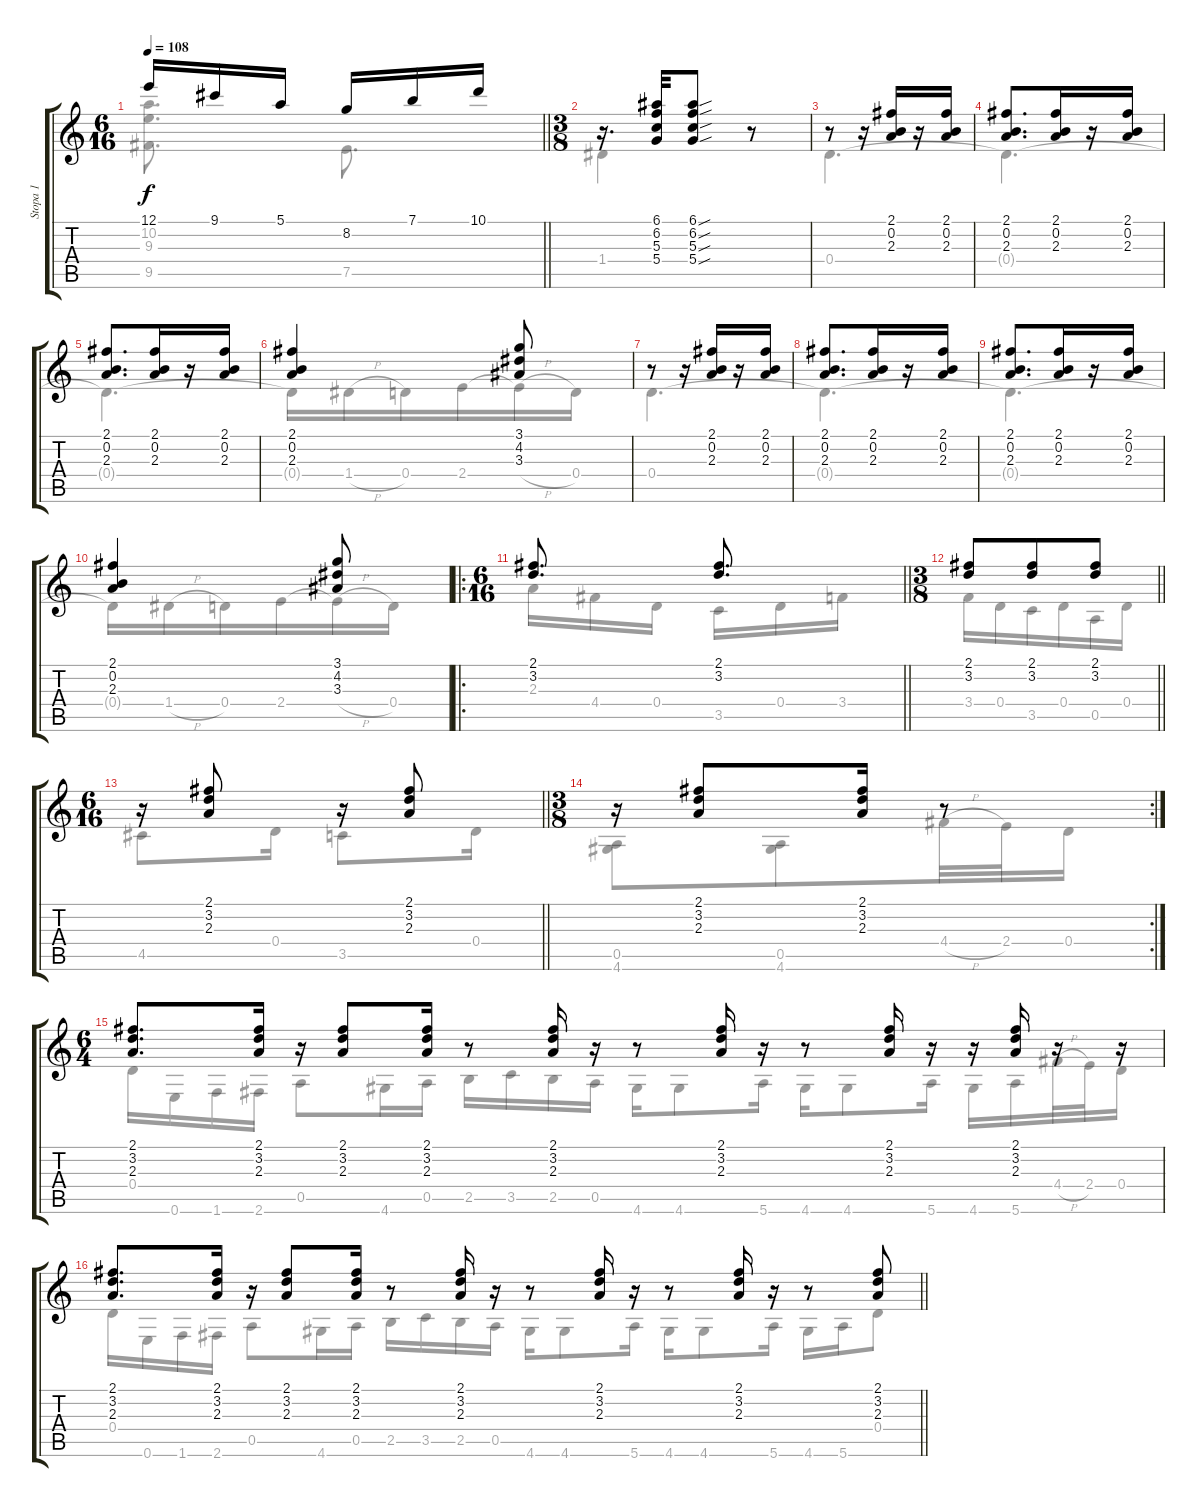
\track ("Stopa 1" "Stopa 1") {instrument acousticguitarnylon}
\staff {score tabs}
\tuning (E4 B3 G3 D3 A2 E2) {hide}
\voice
\ts (6 16)
\tempo 108
\clef g2
\barLineRight lightlight
\ks c
12.1.16{dy f} 9.1.16 5.1.16 8.2.16 7.1.16 10.1.16 |
\ts (3 8)
r.16{d} (6.1 6.2 5.3 5.4).32 (6.1{sou} 6.2{sou} 5.3{sou} 5.4{sou}).8 r.8 |
r.8 r.16 (2.1 0.2 2.3).16 r.16 (2.1 0.2 2.3).16 |
(2.1 0.2 2.3).8{d beam merge} (2.1 0.2 2.3).16 r.16 (2.1 0.2 2.3).16 |
(2.1 0.2 2.3).8{d beam merge} (2.1 0.2 2.3).16 r.16 (2.1 0.2 2.3).16 |
(2.1 0.2 2.3).4 (3.1 4.2 3.3).8 |
r.8 r.16 (2.1 0.2 2.3).16 r.16 (2.1 0.2 2.3).16 |
(2.1 0.2 2.3).8{d beam merge} (2.1 0.2 2.3).16 r.16 (2.1 0.2 2.3).16 |
(2.1 0.2 2.3).8{d beam merge} (2.1 0.2 2.3).16 r.16 (2.1 0.2 2.3).16 |
(2.1 0.2 2.3).4 (3.1 4.2 3.3).8 |
\ro
\ts (6 16)
\barLineRight lightlight
(2.1 3.2).8{d} (2.1 3.2).8{d} |
\ts (3 8)
\barLineRight lightlight
(2.1 3.2).8 (2.1 3.2).8 (2.1 3.2).8 |
\ts (6 16)
\barLineRight lightlight
r.16 (2.1 3.2 2.3).8 r.16 (2.1 3.2 2.3).8 |
\rc 2
\ts (3 8)
r.16 (2.1 3.2 2.3).8{beam merge} (2.1 3.2 2.3).16 r.8 |
\ts (6 4)
(2.1 3.2 2.3).8{d} (2.1 3.2 2.3).16 r.16 (2.1 3.2 2.3).8 (2.1 3.2 2.3).16 r.8 (2.1 3.2 2.3).16 r.16 r.8 (2.1 3.2 2.3).16 r.16 r.8 (2.1 3.2 2.3).16 r.16 r.16 (2.1 3.2 2.3).16 r.16 r.16 |
\barLineRight lightlight
(2.1 3.2 2.3).8{d} (2.1 3.2 2.3).16 r.16 (2.1 3.2 2.3).8 (2.1 3.2 2.3).16 r.8 (2.1 3.2 2.3).16 r.16 r.8 (2.1 3.2 2.3).16 r.16 r.8 (2.1 3.2 2.3).16 r.16 r.8 (2.1 3.2 2.3).8
\voice
\clef g2
\ottava regular
\simile none
\barLineRight lightlight
\ks c
(10.2 9.3 9.5).8{d dy f} 7.5.8{d} |
1.4.4 r.8 |
0.4.4{d} |
0.4{t}.4{d} |
0.4{t}.4{d} |
0.4{t}.16 1.4{h}.16{beam merge} 0.4.16 2.4.16{beam merge} 2.4{h t}.16 0.4.16 |
0.4.4{d} |
0.4{t}.4{d} |
0.4{t}.4{d} |
0.4{t}.16 1.4{h}.16{beam merge} 0.4.16 2.4.16{beam merge} 2.4{h t}.16 0.4.16 |
\barLineRight lightlight
2.3.16 4.4.16 0.4.16 3.5.16 0.4.16 3.4.16 |
\barLineRight lightlight
3.4.16 0.4.16{beam merge} 3.5.16 0.4.16{beam merge} 0.5.16 0.4.16 |
\barLineRight lightlight
4.5.8 0.4.16 3.5.8 0.4.16 |
(0.5 4.6).8{beam merge} (0.5 4.6).8{beam merge} 4.4{h}.32 2.4.32 0.4.16 |
0.4.16{beam merge} 0.6.16{beam merge} 1.6.16{beam merge} 2.6.16{beam split} 0.5.8{beam merge} 4.6.16{beam merge} 0.5.16{beam split} 2.5.16{beam merge} 3.5.16{beam merge} 2.5.16{beam merge} 0.5.16 4.6.16{beam merge} 4.6.8{beam merge} 5.6.16{beam split} 4.6.16{beam merge} 4.6.8{beam merge} 5.6.16{beam split} 4.6.16{beam merge} 5.6.16{beam merge} 4.4{h}.32{beam merge} 2.4.32{beam merge} 0.4.16 |
\barLineRight lightlight
0.4.16{beam merge} 0.6.16{beam merge} 1.6.16{beam merge} 2.6.16{beam split} 0.5.8{beam merge} 4.6.16{beam merge} 0.5.16{beam split} 2.5.16{beam merge} 3.5.16{beam merge} 2.5.16{beam merge} 0.5.16 4.6.16{beam merge} 4.6.8{beam merge} 5.6.16{beam split} 4.6.16{beam merge} 4.6.8{beam merge} 5.6.16{beam split} 4.6.16{beam merge} 5.6.16 0.4.8
